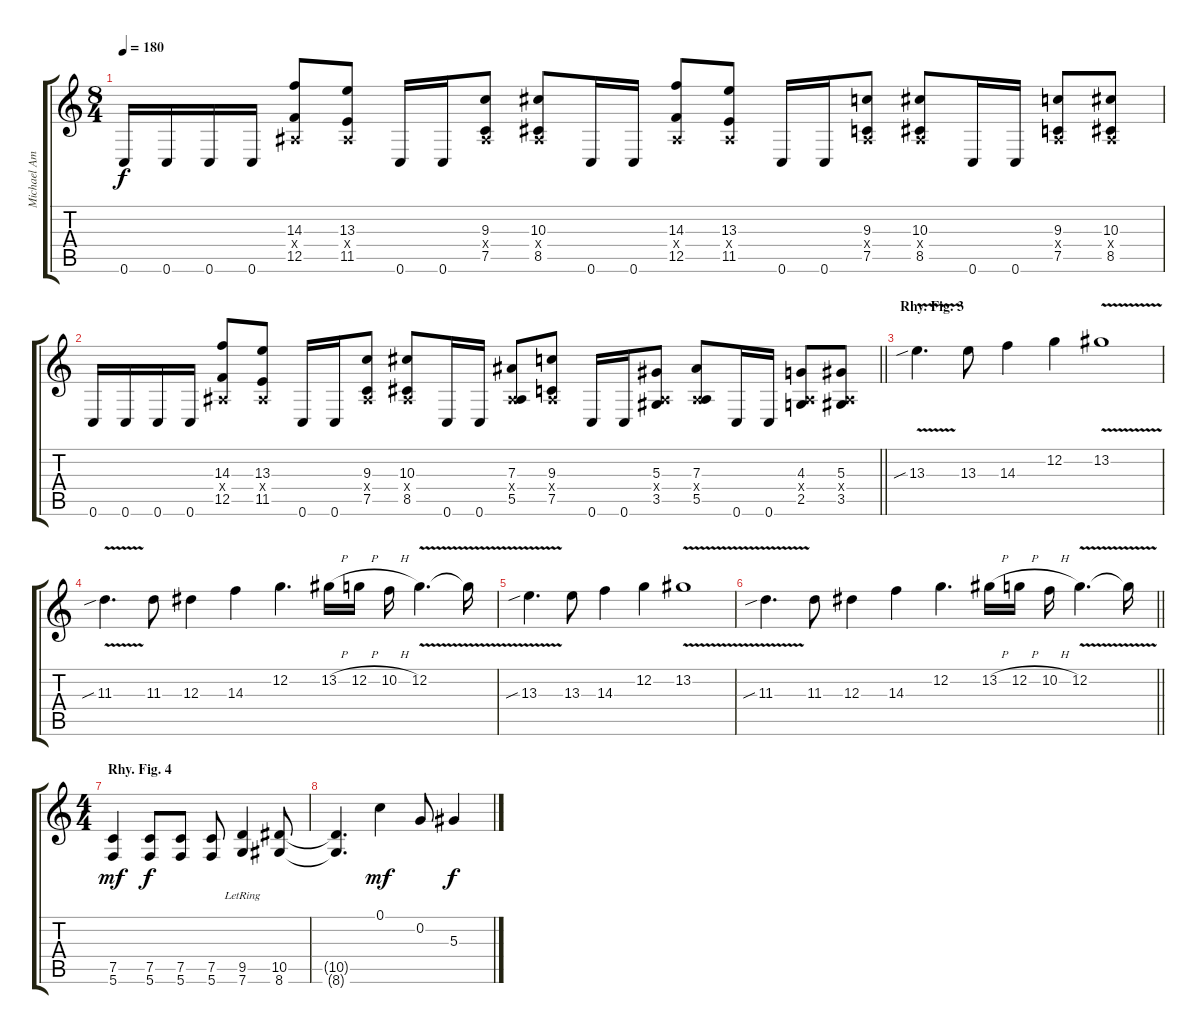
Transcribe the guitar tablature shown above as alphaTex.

\track ("Michael Amott" "Michael Am") {instrument distortionguitar}
\staff {score tabs}
\tuning (C4 G3 Eb3 Bb2 F2 C2) {hide}
\ts (8 4)
\tempo 180
\clef g2
\ks c
0.6.16{dy f} 0.6.16 0.6.16 0.6.16 (14.3 0.4{x} 12.5).8 (13.3 0.4{x} 11.5).8 0.6.16 0.6.16 (9.3 0.4{x} 7.5).8 (10.3 0.4{x} 8.5).8 0.6.16 0.6.16 (14.3 0.4{x} 12.5).8 (13.3 0.4{x} 11.5).8 0.6.16 0.6.16 (9.3 0.4{x} 7.5).8 (10.3 0.4{x} 8.5).8 0.6.16 0.6.16 (9.3 0.4{x} 7.5).8 (10.3 0.4{x} 8.5).8 |
\barLineRight lightlight
0.6.16 0.6.16 0.6.16 0.6.16 (14.3 0.4{x} 12.5).8 (13.3 0.4{x} 11.5).8 0.6.16 0.6.16 (9.3 0.4{x} 7.5).8 (10.3 0.4{x} 8.5).8 0.6.16 0.6.16 (7.3 0.4{x} 5.5).8 (9.3 0.4{x} 7.5).8 0.6.16 0.6.16 (5.3 0.4{x} 3.5).8 (7.3 0.4{x} 5.5).8 0.6.16 0.6.16 (4.3 0.4{x} 2.5).8 (5.3 0.4{x} 3.5).8 |
\section ("" "Rhy. Fig. 3")
13.3{v sib}.4{d} 13.3.8 14.3.4 12.2.4 13.2{v}.1 |
11.3{v sib}.4{d} 11.3.8 12.3.4 14.3.4 12.2.4{d} 13.2{h}.16 12.2{h}.16 10.2{h}.16 12.2{v}.4{d} 12.2{t}.16 |
13.3{v sib}.4{d} 13.3.8 14.3.4 12.2.4 13.2{v}.1 |
\barLineRight lightlight
11.3{v sib}.4{d} 11.3.8 12.3.4 14.3.4 12.2.4{d} 13.2{h}.16 12.2{h}.16 10.2{h}.16 12.2{v}.4{d} 12.2{t}.16 |
\ts (4 4)
\section ("" "Rhy. Fig. 4")
(7.5 5.6).4{dy mf} (7.5 5.6).8{dy f} (7.5 5.6).8 (7.5 5.6).8 (9.5{lr} 7.6{lr}).4 (10.5 8.6).8 |
(10.5{t} 8.6{t}).4{d} 0.1.4{dy mf} 0.2.8 5.3.4{dy f}
